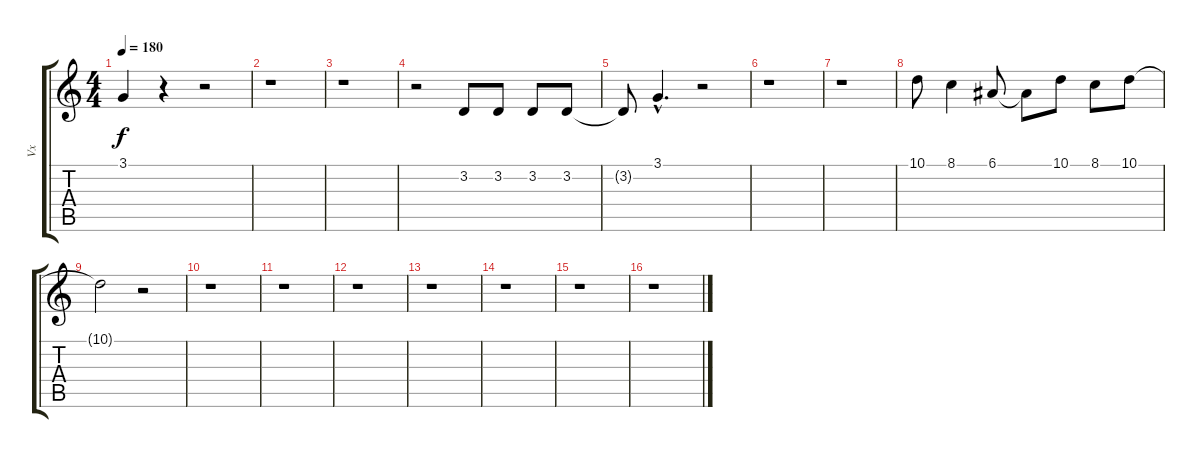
\track ("Vx" "Vx") {instrument oboe}
\staff {score tabs}
\tuning (E4 B3 G3 D3 A2 E2) {hide}
\ts (4 4)
\tempo 180
\clef g2
\ks c
3.1{t}.4{dy f} r.4 r.2 |
r.1 |
r.1 |
r.2 3.2.8 3.2.8 3.2.8 3.2.8 |
3.2{t}.8 3.1{hac}.4{d} r.2 |
r.1 |
r.1 |
10.1.8 8.1.4 6.1.8 6.1{t}.8 10.1.8 8.1.8 10.1.8 |
10.1{t}.2 r.2 |
r.1 |
r.1 |
r.1 |
r.1 |
r.1 |
r.1 |
r.1
